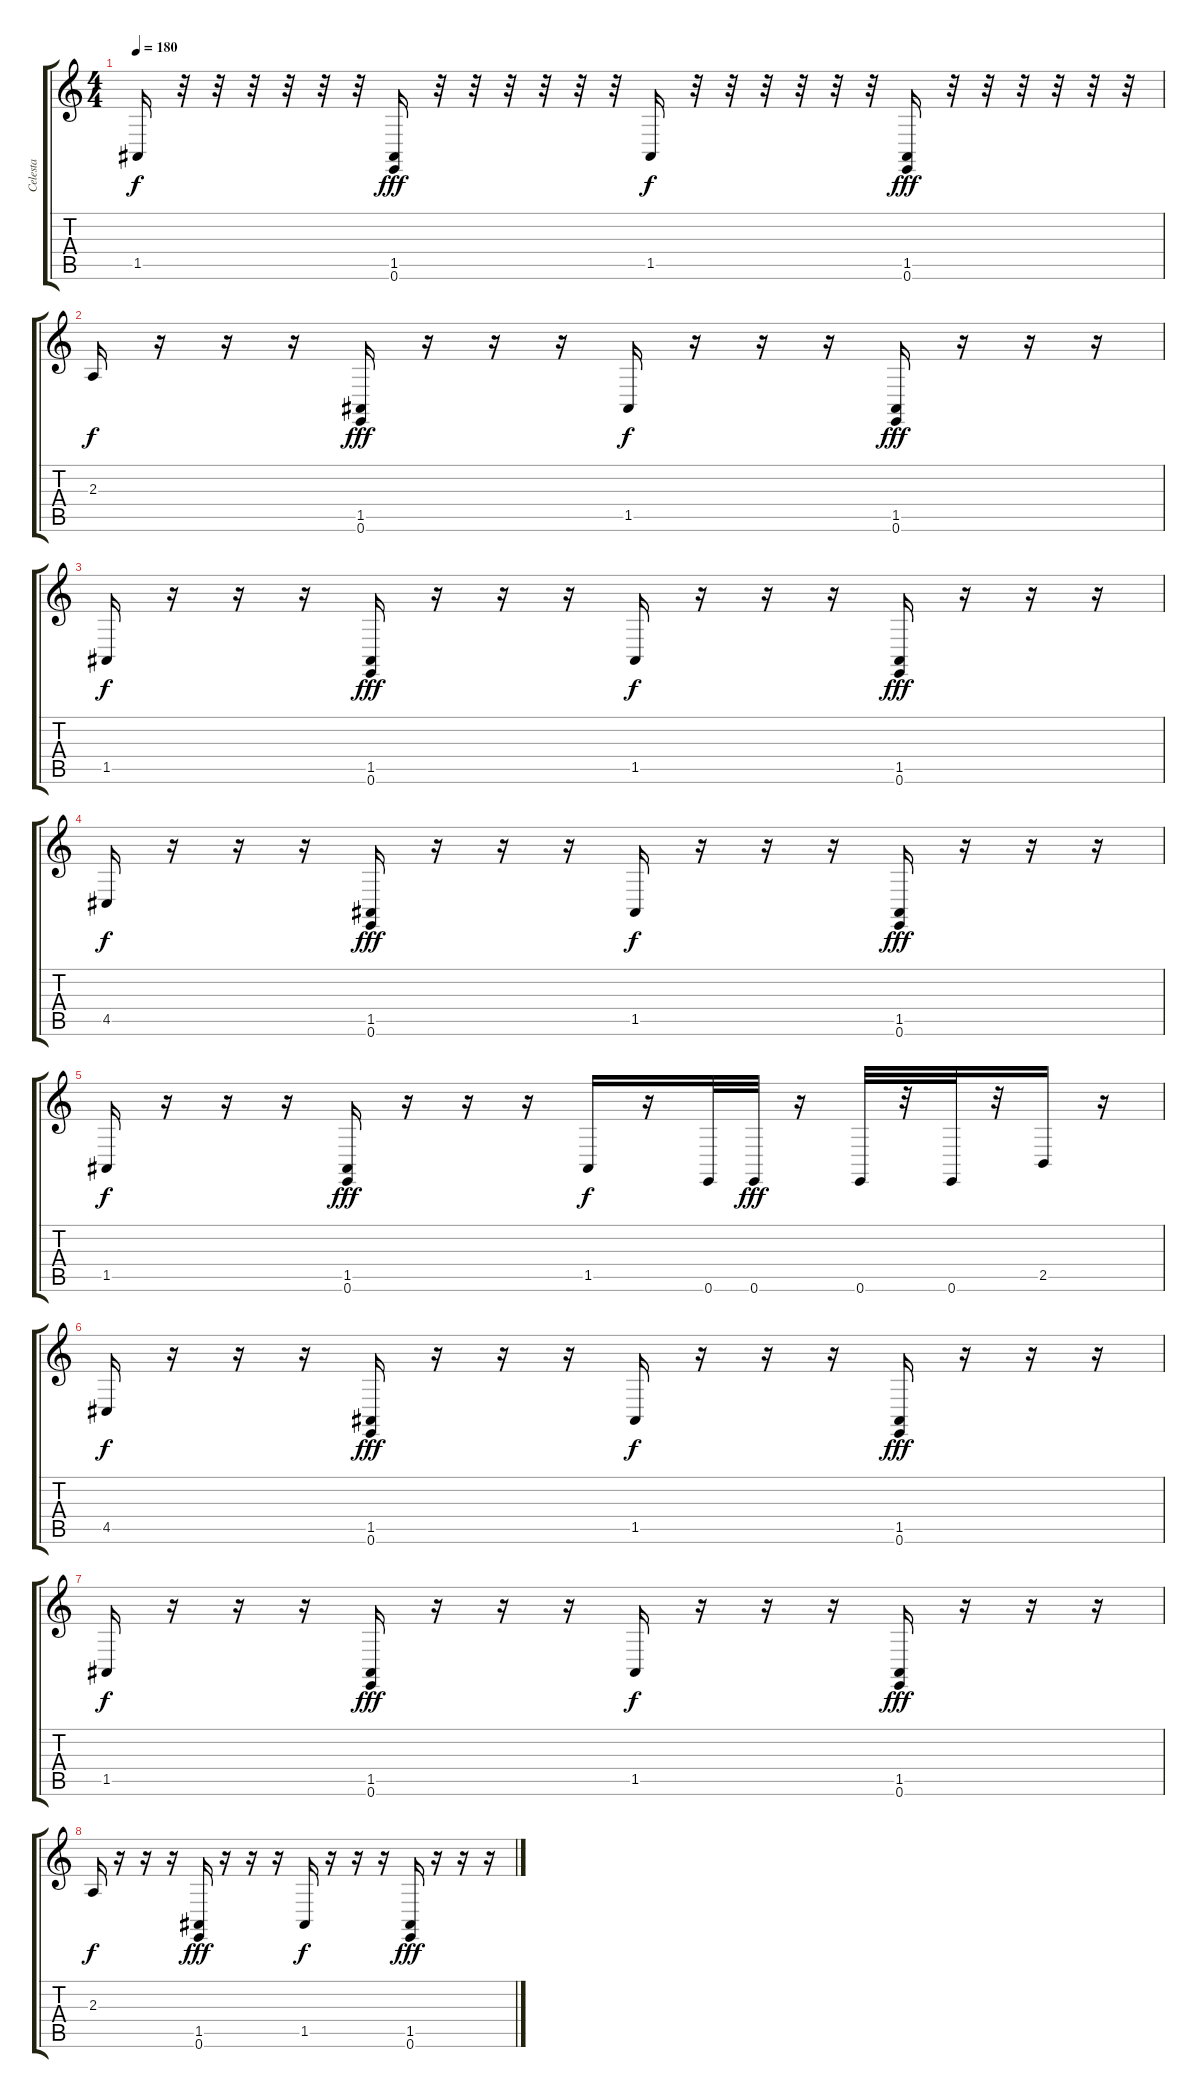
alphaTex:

\track ("Celesta" "Celesta") {instrument celesta}
\staff {score tabs}
\tuning (E4 B3 G3 D3 A2 E2) {hide}
\ts (4 4)
\tempo 180
\clef g2
\ks c
1.5.16{dy f} r.32 r.32 r.32 r.32 r.32 r.32 (1.5 0.6).16{dy fff} r.32 r.32 r.32 r.32 r.32 r.32 1.5.16{dy f} r.32 r.32 r.32 r.32 r.32 r.32 (1.5 0.6).16{dy fff} r.32 r.32 r.32 r.32 r.32 r.32 |
2.3.16{dy f} r.16 r.16 r.16 (1.5 0.6).16{dy fff} r.16 r.16 r.16 1.5.16{dy f} r.16 r.16 r.16 (1.5 0.6).16{dy fff} r.16 r.16 r.16 |
1.5.16{dy f} r.16 r.16 r.16 (1.5 0.6).16{dy fff} r.16 r.16 r.16 1.5.16{dy f} r.16 r.16 r.16 (1.5 0.6).16{dy fff} r.16 r.16 r.16 |
4.5.16{dy f} r.16 r.16 r.16 (1.5 0.6).16{dy fff} r.16 r.16 r.16 1.5.16{dy f} r.16 r.16 r.16 (1.5 0.6).16{dy fff} r.16 r.16 r.16 |
1.5.16{dy f} r.16 r.16 r.16 (1.5 0.6).16{dy fff} r.16 r.16 r.16 1.5.16{dy f} r.16 0.6.32 0.6.32{dy fff} r.16 0.6.32 r.32 0.6.32 r.32 2.5.16 r.16 |
4.5.16{dy f} r.16 r.16 r.16 (1.5 0.6).16{dy fff} r.16 r.16 r.16 1.5.16{dy f} r.16 r.16 r.16 (1.5 0.6).16{dy fff} r.16 r.16 r.16 |
1.5.16{dy f} r.16 r.16 r.16 (1.5 0.6).16{dy fff} r.16 r.16 r.16 1.5.16{dy f} r.16 r.16 r.16 (1.5 0.6).16{dy fff} r.16 r.16 r.16 |
2.3.16{dy f} r.16 r.16 r.16 (1.5 0.6).16{dy fff} r.16 r.16 r.16 1.5.16{dy f} r.16 r.16 r.16 (1.5 0.6).16{dy fff} r.16 r.16 r.16
